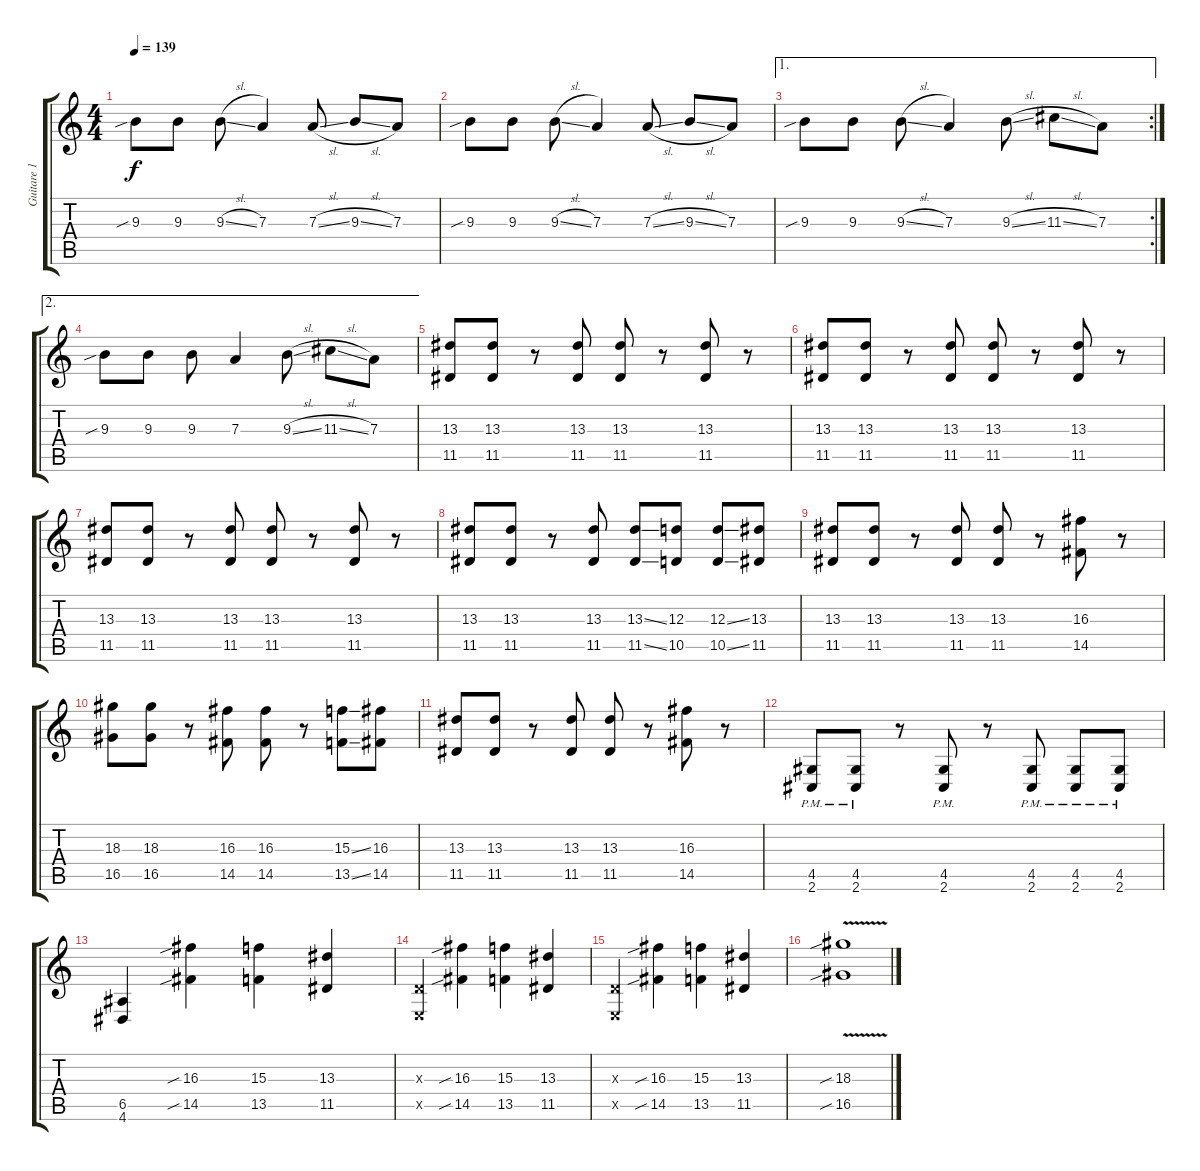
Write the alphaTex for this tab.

\track ("Guitare 1" "Guitare 1") {instrument distortionguitar}
\staff {score tabs}
\tuning (B3 Gb3 D3 A2 E2 B1) {hide}
\ts (4 4)
\tempo 139
\clef g2
\ks c
9.3{sib}.8{dy f} 9.3.8 9.3{sl}.8 7.3.4 7.3{sl}.8 9.3{sl}.8 7.3.8 |
9.3{sib}.8 9.3.8 9.3{sl}.8 7.3.4 7.3{sl}.8 9.3{sl}.8 7.3.8 |
\ae 1
\rc 2
9.3{sib}.8 9.3.8 9.3{sl}.8 7.3.4 9.3{sl}.8 11.3{sl}.8 7.3.8 |
\ae 2
9.3{sib}.8 9.3.8 9.3.8 7.3.4 9.3{sl}.8 11.3{sl}.8 7.3.8 |
(13.3 11.5).8 (13.3 11.5).8 r.8 (13.3 11.5).8 (13.3 11.5).8 r.8 (13.3 11.5).8 r.8 |
(13.3 11.5).8 (13.3 11.5).8 r.8 (13.3 11.5).8 (13.3 11.5).8 r.8 (13.3 11.5).8 r.8 |
(13.3 11.5).8 (13.3 11.5).8 r.8 (13.3 11.5).8 (13.3 11.5).8 r.8 (13.3 11.5).8 r.8 |
(13.3 11.5).8 (13.3 11.5).8 r.8 (13.3 11.5).8 (13.3{ss} 11.5{ss}).8 (12.3 10.5).8 (12.3{ss} 10.5{ss}).8 (13.3 11.5).8 |
(13.3 11.5).8 (13.3 11.5).8 r.8 (13.3 11.5).8 (13.3 11.5).8 r.8 (16.3 14.5).8 r.8 |
(18.3 16.5).8 (18.3 16.5).8 r.8 (16.3 14.5).8 (16.3 14.5).8 r.8 (15.3{ss} 13.5{ss}).8 (16.3 14.5).8 |
(13.3 11.5).8 (13.3 11.5).8 r.8 (13.3 11.5).8 (13.3 11.5).8 r.8 (16.3 14.5).8 r.8 |
(4.5{pm} 2.6{pm}).8 (4.5{pm} 2.6{pm}).8 r.8 (4.5{pm} 2.6{pm}).8 r.8 (4.5{pm} 2.6{pm}).8 (4.5{pm} 2.6{pm}).8 (4.5{pm} 2.6{pm}).8 |
(6.5 4.6).4 (16.3{sib} 14.5{sib}).4 (15.3 13.5).4 (13.3 11.5).4 |
(0.3{x} 0.5{x}).4 (16.3{sib} 14.5{sib}).4 (15.3 13.5).4 (13.3 11.5).4 |
(0.3{x} 0.5{x}).4 (16.3{sib} 14.5{sib}).4 (15.3 13.5).4 (13.3 11.5).4 |
(18.3{v sib} 16.5{v sib}).1
